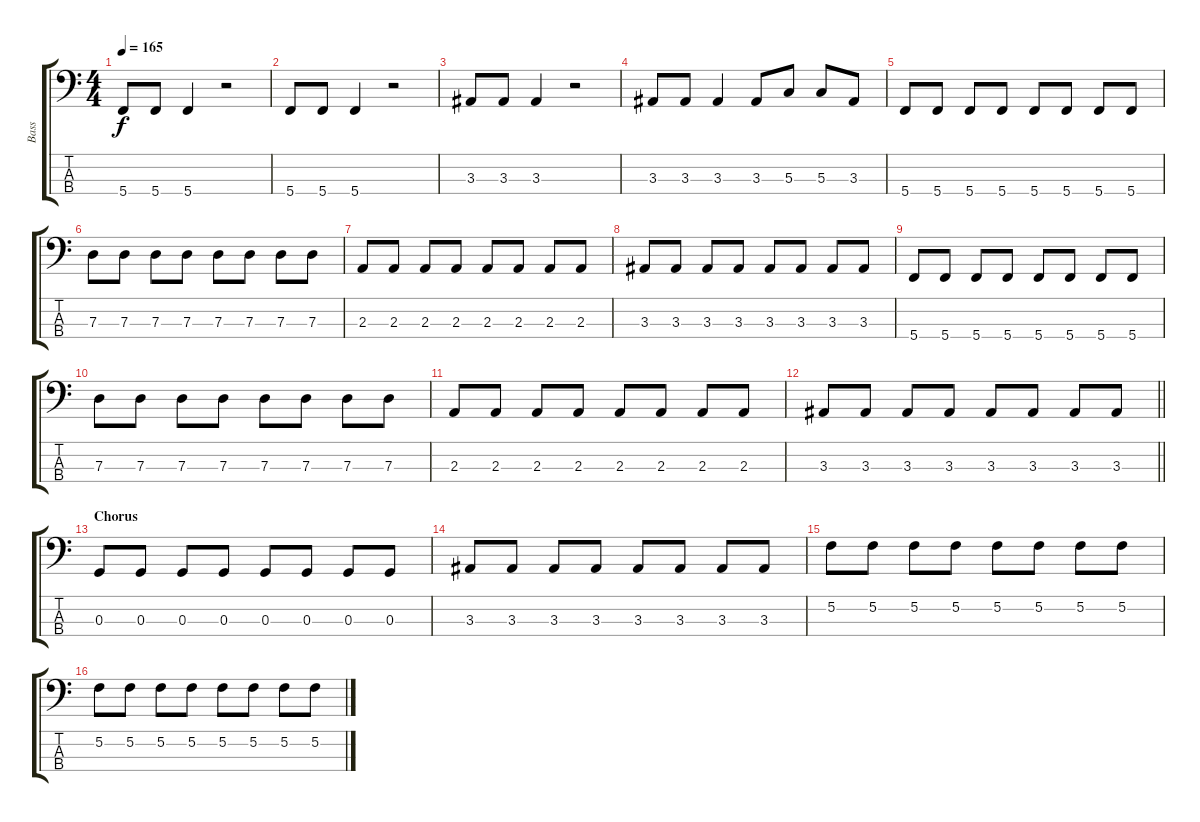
\track ("Bass" "Bass") {instrument slapbass2}
\staff {score tabs}
\tuning (F2 C2 G1 C1) {hide}
\ts (4 4)
\tempo 165
\clef f4
\ks c
5.4.8{dy f} 5.4.8 5.4.4 r.2 |
5.4.8 5.4.8 5.4.4 r.2 |
3.3.8 3.3.8 3.3.4 r.2 |
3.3.8 3.3.8 3.3.4 3.3.8 5.3.8 5.3.8 3.3.8 |
5.4.8 5.4.8 5.4.8 5.4.8 5.4.8 5.4.8 5.4.8 5.4.8 |
7.3.8 7.3.8 7.3.8 7.3.8 7.3.8 7.3.8 7.3.8 7.3.8 |
2.3.8 2.3.8 2.3.8 2.3.8 2.3.8 2.3.8 2.3.8 2.3.8 |
3.3.8 3.3.8 3.3.8 3.3.8 3.3.8 3.3.8 3.3.8 3.3.8 |
5.4.8 5.4.8 5.4.8 5.4.8 5.4.8 5.4.8 5.4.8 5.4.8 |
7.3.8 7.3.8 7.3.8 7.3.8 7.3.8 7.3.8 7.3.8 7.3.8 |
2.3.8 2.3.8 2.3.8 2.3.8 2.3.8 2.3.8 2.3.8 2.3.8 |
\barLineRight lightlight
3.3.8 3.3.8 3.3.8 3.3.8 3.3.8 3.3.8 3.3.8 3.3.8 |
\section ("" "Chorus")
0.3.8 0.3.8 0.3.8 0.3.8 0.3.8 0.3.8 0.3.8 0.3.8 |
3.3.8 3.3.8 3.3.8 3.3.8 3.3.8 3.3.8 3.3.8 3.3.8 |
5.2.8 5.2.8 5.2.8 5.2.8 5.2.8 5.2.8 5.2.8 5.2.8 |
5.2.8 5.2.8 5.2.8 5.2.8 5.2.8 5.2.8 5.2.8 5.2.8
